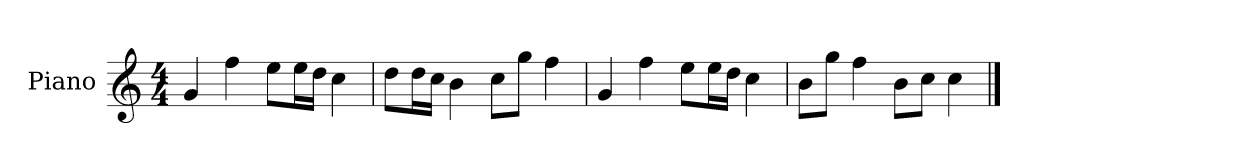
**kern
*part1
*staff1
*I"Piano
*I'P-no
*clefG2
*k[]
*M4/4
*MM90
=1
4g/
4ff\
8ee\L
16ee\L
16dd\JJ
4cc\
=2
8dd\L
16dd\L
16cc\JJ
4b\
8cc\L
8gg\J
4ff\
=3
4g/
4ff\
8ee\L
16ee\L
16dd\JJ
4cc\
=4
8b\L
8gg\J
4ff\
8b\L
8cc\J
4cc\
==
*-
